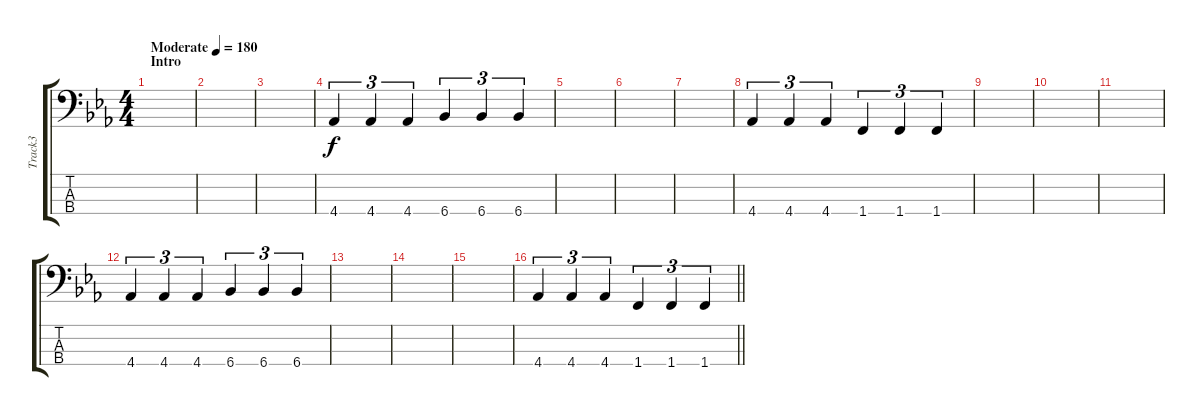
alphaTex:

\track ("Track3" "Track3") {instrument electricbassfinger}
\staff {score tabs}
\tuning (G2 D2 A1 E1) {hide}
\ts (4 4)
\section ("" "Intro")
\tempo (180 "Moderate")
\clef f4
\ks eb
|
|
|
4.4.4{tu (3 2)} 4.4.4{tu (3 2)} 4.4.4{tu (3 2)} 6.4.4{tu (3 2)} 6.4.4{tu (3 2)} 6.4.4{tu (3 2)} |
|
|
|
4.4.4{tu (3 2)} 4.4.4{tu (3 2)} 4.4.4{tu (3 2)} 1.4.4{tu (3 2)} 1.4.4{tu (3 2)} 1.4.4{tu (3 2)} |
|
|
|
4.4.4{tu (3 2)} 4.4.4{tu (3 2)} 4.4.4{tu (3 2)} 6.4.4{tu (3 2)} 6.4.4{tu (3 2)} 6.4.4{tu (3 2)} |
|
|
|
\barLineRight lightlight
4.4.4{tu (3 2)} 4.4.4{tu (3 2)} 4.4.4{tu (3 2)} 1.4.4{tu (3 2)} 1.4.4{tu (3 2)} 1.4.4{tu (3 2)}
